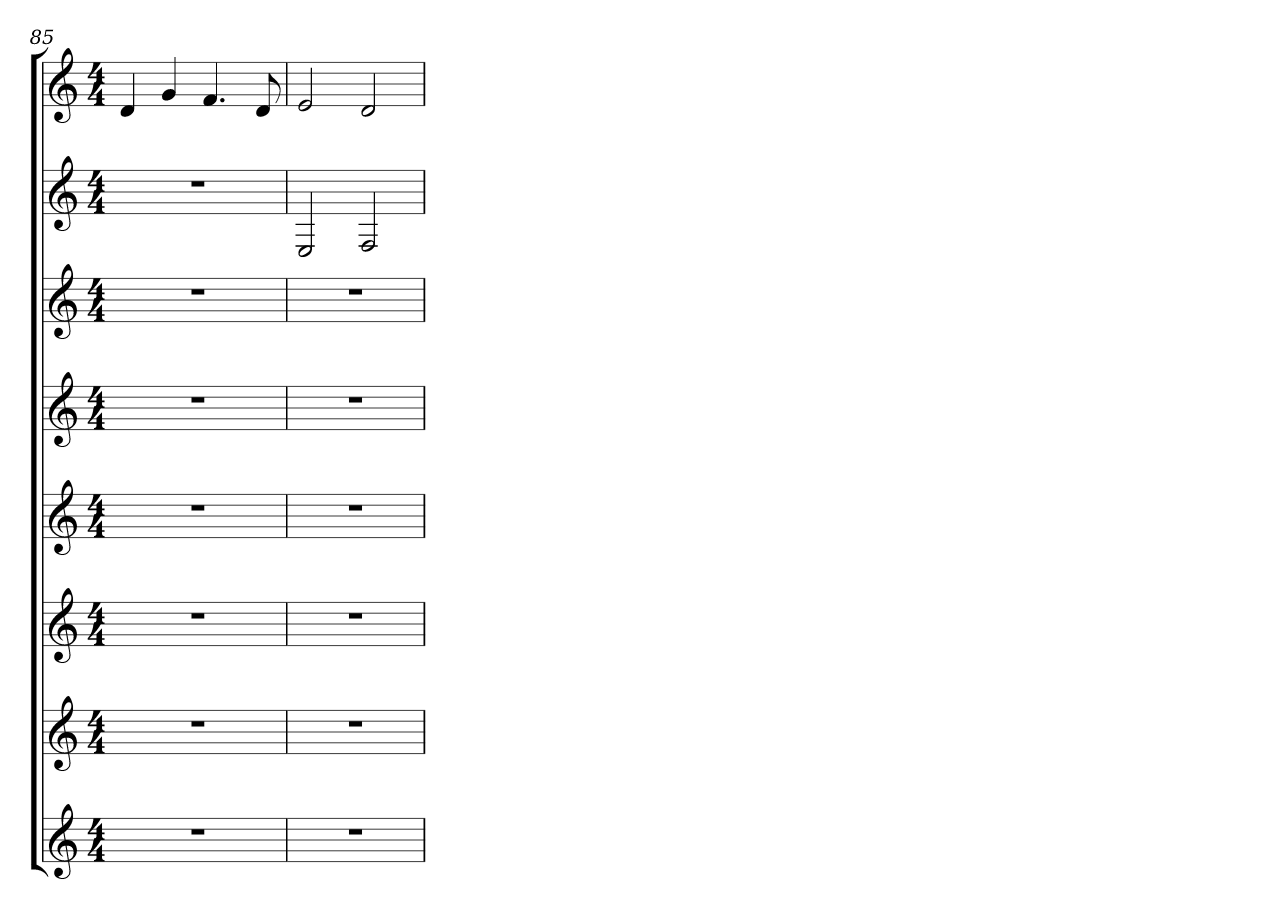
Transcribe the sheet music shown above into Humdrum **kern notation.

**kern	**kern	**kern	**kern	**kern	**kern	**kern	**kern
*part8	*part7	*part6	*part5	*part4	*part3	*part2	*part1
*staff8	*staff7	*staff6	*staff5	*staff4	*staff3	*staff2	*staff1
*clefG2	*clefG2	*clefG2	*clefG2	*clefG2	*clefG2	*clefG2	*clefG2
*k[]	*k[]	*k[]	*k[]	*k[]	*k[]	*k[]	*k[]
*M4/4	*M4/4	*M4/4	*M4/4	*M4/4	*M4/4	*M4/4	*M4/4
=85	=85	=85	=85	=85	=85	=85	=85
1r	1r	1r	1r	1r	1r	1r	4d/
.	.	.	.	.	.	.	4g/
.	.	.	.	.	.	.	4.f/
.	.	.	.	.	.	.	8d/
=86	=86	=86	=86	=86	=86	=86	=86
1r	1r	1r	1r	1r	1r	2E/	2e/
.	.	.	.	.	.	2F/	2d/
=	=	=	=	=	=	=	=
*-	*-	*-	*-	*-	*-	*-	*-
